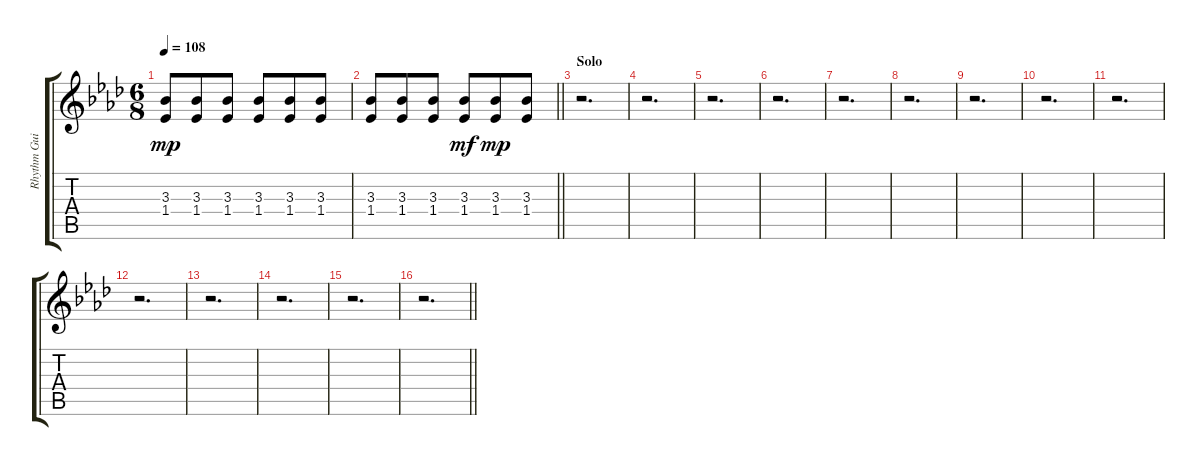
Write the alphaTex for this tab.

\track ("Rhythm Guitar #1" "Rhythm Gui") {instrument overdrivenguitar}
\staff {score tabs}
\tuning (E4 B3 G3 D3 A2 E2) {hide}
\ts (6 8)
\tempo 108
\clef g2
\ks ab
(3.3 1.4).8{dy mp} (3.3 1.4).8 (3.3 1.4).8 (3.3 1.4).8 (3.3 1.4).8 (3.3 1.4).8 |
\barLineRight lightlight
(3.3 1.4).8 (3.3 1.4).8 (3.3 1.4).8 (3.3 1.4).8{dy mf} (3.3 1.4).8{dy mp} (3.3 1.4).8 |
\section ("" "Solo")
r.2{d} |
r.2{d} |
r.2{d} |
r.2{d} |
r.2{d} |
r.2{d} |
r.2{d} |
r.2{d} |
r.2{d} |
r.2{d} |
r.2{d} |
r.2{d} |
r.2{d} |
\barLineRight lightlight
r.2{d}
